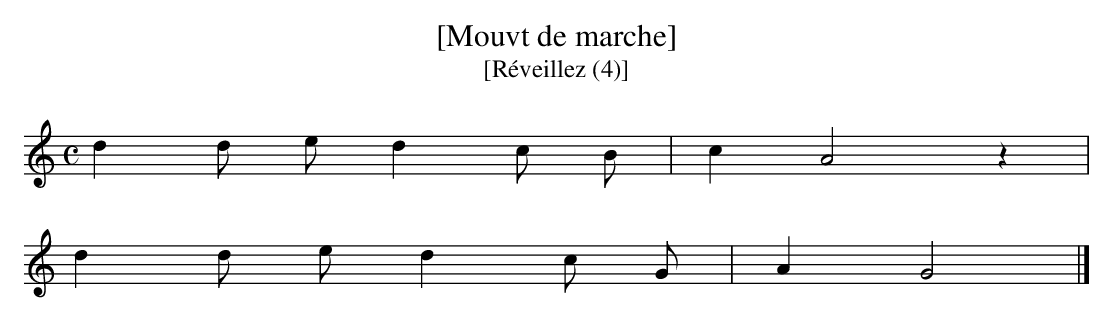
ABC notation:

X:1
T:[Mouvt de marche]
T:[Réveillez (4)]
M:C
L:1/8
K:Gmix
d2 d e d2 c B | c2 A4 z2 |
d2 d e d2 c G | A2 G4 |]
